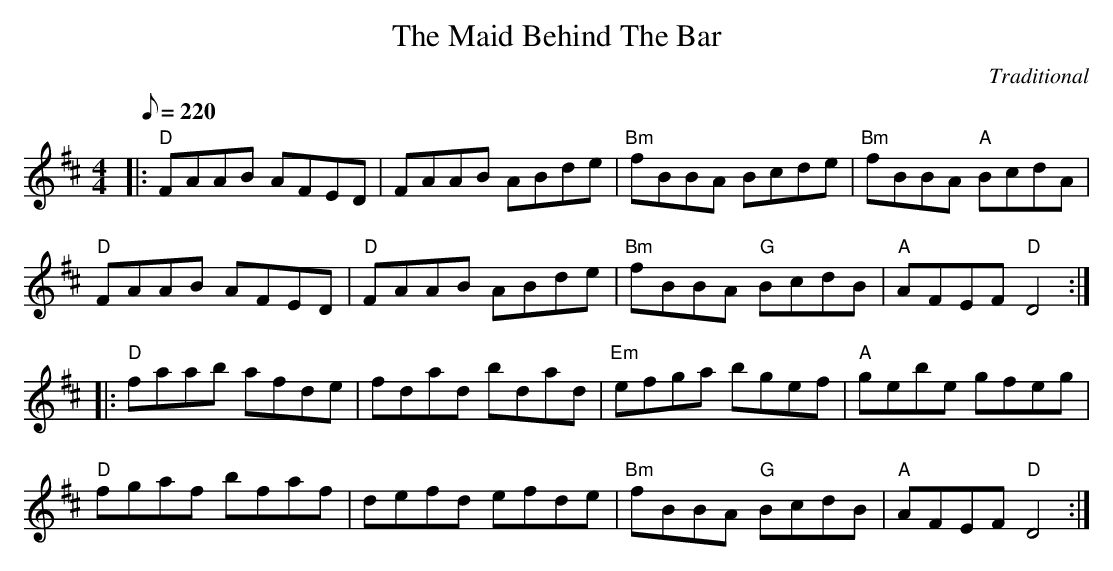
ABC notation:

X:1
T:Maid Behind The Bar, The
M:4/4
L:1/8
Q:220
C:Traditional
K:D
|: "D"FAAB AFED|FAAB ABde|"Bm"fBBA Bcde|"Bm"fBBA "A"BcdA|
"D"FAAB AFED|"D"FAAB ABde|"Bm"fBBA "G"BcdB|"A"AFEF "D"D4 :|
|: "D"faab afde|fdad bdad|"Em"efga bgef|"A"gebe gfeg|
"D"fgaf bfaf|defd efde|"Bm"fBBA "G"BcdB|"A"AFEF "D"D4  :|
